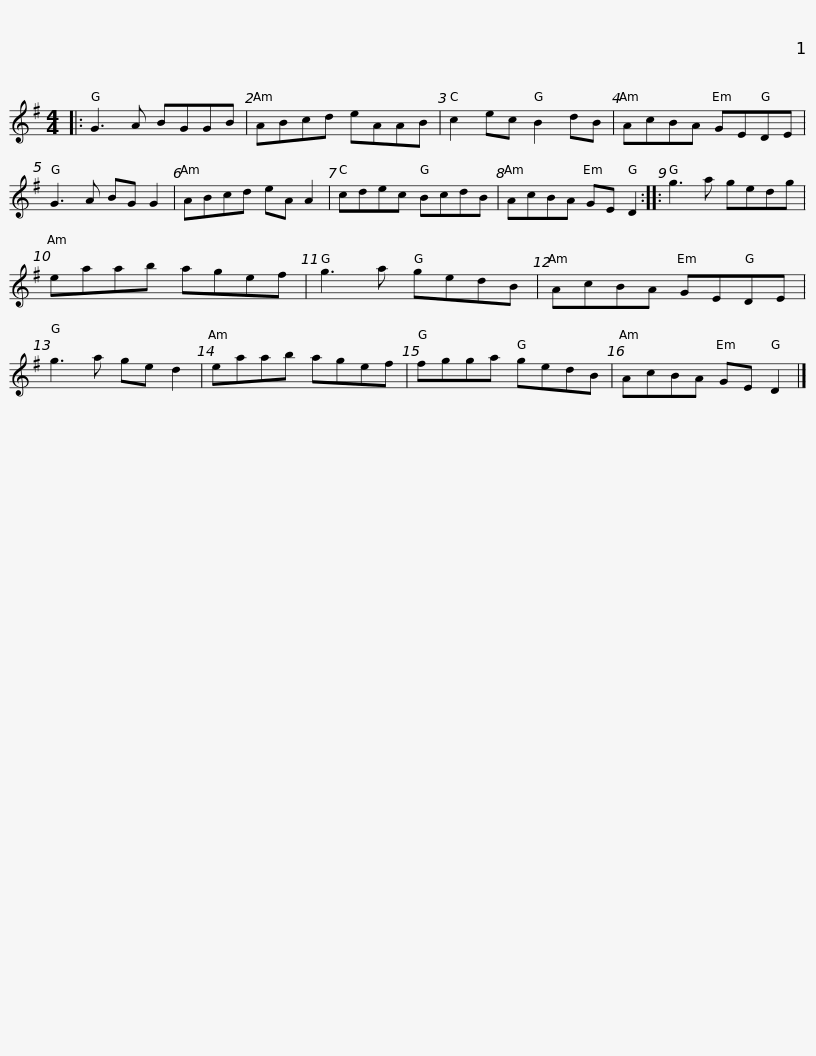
X:1
L:1/8
M:4/4
I:linebreak $
K:G
V:1 treble
V:1
|: G3 A BGGB | ABcd eAAB | c2 ec B2 dB | AcBA GEDE | G3 A BG G2 | %5
 ABcd eA A2 |$ cdec BcdB | AcBA GE D2 :: g3 a gedg | eaab agef | %10
 g3 a gedB |$ AcBA GEDE | g3 a ge d2 | eaab agef | fgga gedB | %15
 AcBA GE D2 |] %16
